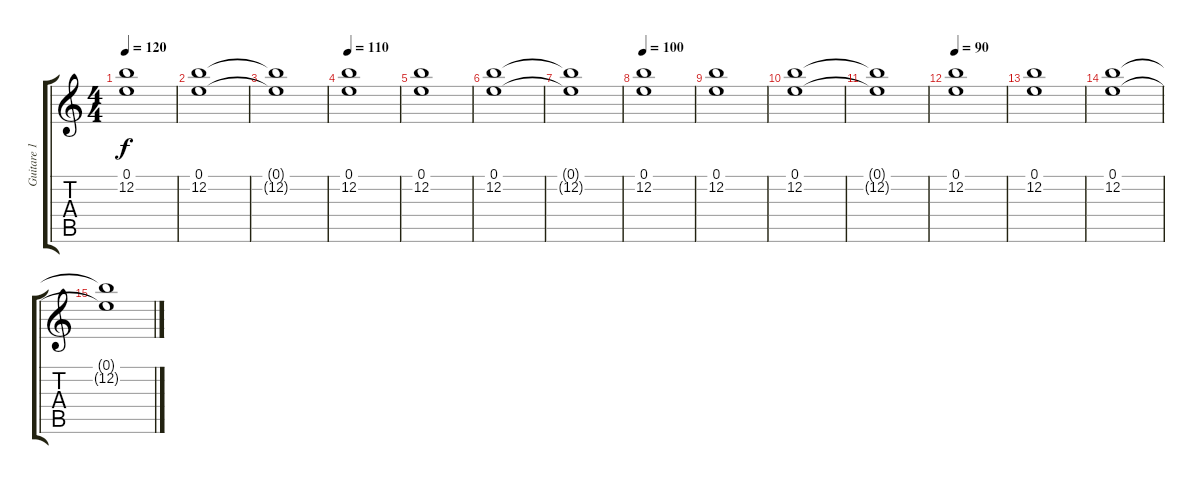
\track ("Guitare 1" "Guitare 1") {instrument electricguitarclean}
\staff {score tabs}
\tuning (E4 B3 G3 D3 A2 E2) {hide}
\ts (4 4)
\tempo 120
\clef g2
\ks c
(0.1 12.2).1{dy f} |
(0.1 12.2).1 |
(0.1{t} 12.2{t}).1 |
\tempo 110
(0.1 12.2).1 |
(0.1 12.2).1 |
(0.1 12.2).1 |
(0.1{t} 12.2{t}).1 |
\tempo 100
(0.1 12.2).1 |
(0.1 12.2).1 |
(0.1 12.2).1 |
(0.1{t} 12.2{t}).1 |
\tempo 90
(0.1 12.2).1 |
(0.1 12.2).1 |
(0.1 12.2).1 |
(0.1{t} 12.2{t}).1
